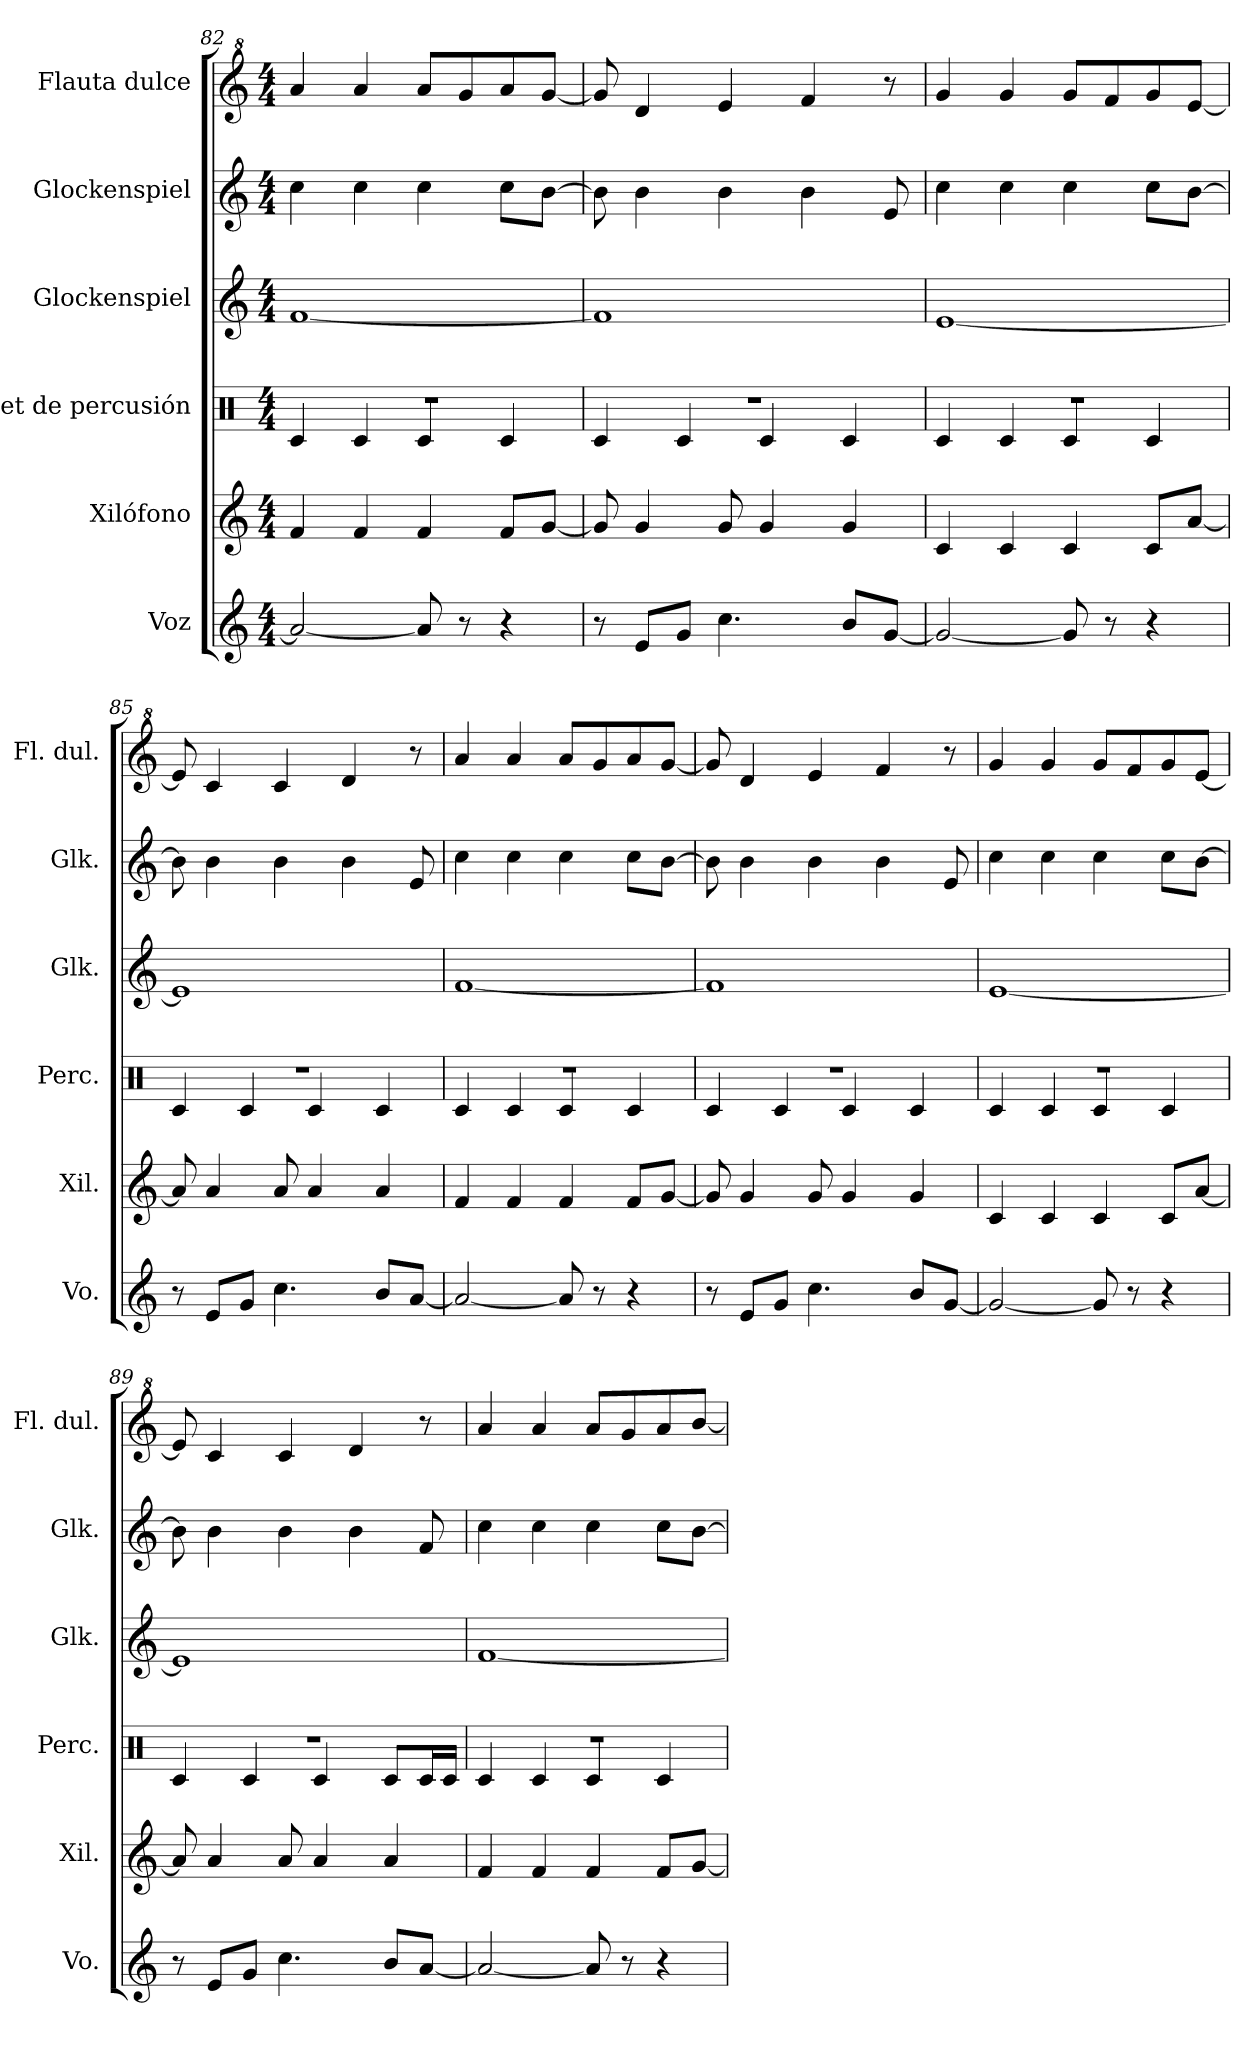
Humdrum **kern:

**kern	**kern	**kern	**kern	**kern	**kern
*part6	*part5	*part4	*part3	*part2	*part1
*staff6	*staff5	*staff4	*staff3	*staff2	*staff1
*I"Voz	*I"Xilófono	*I"Set de percusión	*I"Glockenspiel	*I"Glockenspiel	*I"Flauta dulce
*I'Vo.	*I'Xil.	*I'Perc.	*I'Glk.	*I'Glk.	*I'Fl. dul.
*clefG2	*clefG2	*clefX	*clefG2	*clefG2	*clefG^2
*	*ITrd-7c-12	*	*ITrd-14c-24	*ITrd-14c-24	*
*k[]	*k[]	*k[]	*k[]	*k[]	*k[]
*M4/4	*M4/4	*M4/4	*M4/4	*M4/4	*M4/4
=82	=82	=82	=82	=82	=82
*	*	*^	*	*	*
2a/_	4ff/	1r	4Rc/	[1fff	4cccc\	4aa/
.	4ff/	.	4Rc/	.	4cccc\	4aa/
8a/]	4ff/	.	4Rc/	.	4cccc\	8aa/L
8r	.	.	.	.	.	8gg/
4r	8ff/L	.	4Rc/	.	8cccc\L	8aa/
.	[8gg/J	.	.	.	[8bbb\J	[8gg/J
=83	=83	=83	=83	=83	=83	=83
8r	8gg/]	1r	4Rc/	1fff]	8bbb\]	8gg/]
8e/L	4gg/	.	.	.	4bbb\	4dd/
8g/J	.	.	4Rc/	.	.	.
4.cc\	8gg/	.	.	.	4bbb\	4ee/
.	4gg/	.	4Rc/	.	.	.
.	.	.	.	.	4bbb\	4ff/
8b/L	4gg/	.	4Rc/	.	.	.
[8g/J	.	.	.	.	8eee/	8r
=84	=84	=84	=84	=84	=84	=84
2g/_	4cc/	1r	4Rc/	[1eee	4cccc\	4gg/
.	4cc/	.	4Rc/	.	4cccc\	4gg/
8g/]	4cc/	.	4Rc/	.	4cccc\	8gg/L
8r	.	.	.	.	.	8ff/
4r	8cc/L	.	4Rc/	.	8cccc\L	8gg/
.	[8aa/J	.	.	.	[8bbb\J	[8ee/J
=85	=85	=85	=85	=85	=85	=85
8r	8aa/]	1r	4Rc/	1eee]	8bbb\]	8ee/]
8e/L	4aa/	.	.	.	4bbb\	4cc/
8g/J	.	.	4Rc/	.	.	.
4.cc\	8aa/	.	.	.	4bbb\	4cc/
.	4aa/	.	4Rc/	.	.	.
.	.	.	.	.	4bbb\	4dd/
8b/L	4aa/	.	4Rc/	.	.	.
[8a/J	.	.	.	.	8eee/	8r
=86	=86	=86	=86	=86	=86	=86
2a/_	4ff/	1r	4Rc/	[1fff	4cccc\	4aa/
.	4ff/	.	4Rc/	.	4cccc\	4aa/
8a/]	4ff/	.	4Rc/	.	4cccc\	8aa/L
8r	.	.	.	.	.	8gg/
4r	8ff/L	.	4Rc/	.	8cccc\L	8aa/
.	[8gg/J	.	.	.	[8bbb\J	[8gg/J
=87	=87	=87	=87	=87	=87	=87
8r	8gg/]	1r	4Rc/	1fff]	8bbb\]	8gg/]
8e/L	4gg/	.	.	.	4bbb\	4dd/
8g/J	.	.	4Rc/	.	.	.
4.cc\	8gg/	.	.	.	4bbb\	4ee/
.	4gg/	.	4Rc/	.	.	.
.	.	.	.	.	4bbb\	4ff/
8b/L	4gg/	.	4Rc/	.	.	.
[8g/J	.	.	.	.	8eee/	8r
=88	=88	=88	=88	=88	=88	=88
2g/_	4cc/	1r	4Rc/	[1eee	4cccc\	4gg/
.	4cc/	.	4Rc/	.	4cccc\	4gg/
8g/]	4cc/	.	4Rc/	.	4cccc\	8gg/L
8r	.	.	.	.	.	8ff/
4r	8cc/L	.	4Rc/	.	8cccc\L	8gg/
.	[8aa/J	.	.	.	[8bbb\J	[8ee/J
=89	=89	=89	=89	=89	=89	=89
8r	8aa/]	1r	4Rc/	1eee]	8bbb\]	8ee/]
8e/L	4aa/	.	.	.	4bbb\	4cc/
8g/J	.	.	4Rc/	.	.	.
4.cc\	8aa/	.	.	.	4bbb\	4cc/
.	4aa/	.	4Rc/	.	.	.
.	.	.	.	.	4bbb\	4dd/
8b/L	4aa/	.	8Rc/L	.	.	.
[8a/J	.	.	16Rc/L	.	8fff/	8r
.	.	.	16Rc/JJ	.	.	.
!!LO:LB:g=z
=90	=90	=90	=90	=90	=90	=90
2a/_	4ff/	1r	4Rc/	[1fff	4cccc\	4aa/
.	4ff/	.	4Rc/	.	4cccc\	4aa/
8a/]	4ff/	.	4Rc/	.	4cccc\	8aa/L
8r	.	.	.	.	.	8gg/
4r	8ff/L	.	4Rc/	.	8cccc\L	8aa/
.	[8gg/J	.	.	.	[8bbb\J	[8bb/J
*	*	*v	*v	*	*	*
=	=	=	=	=	=
*-	*-	*-	*-	*-	*-
